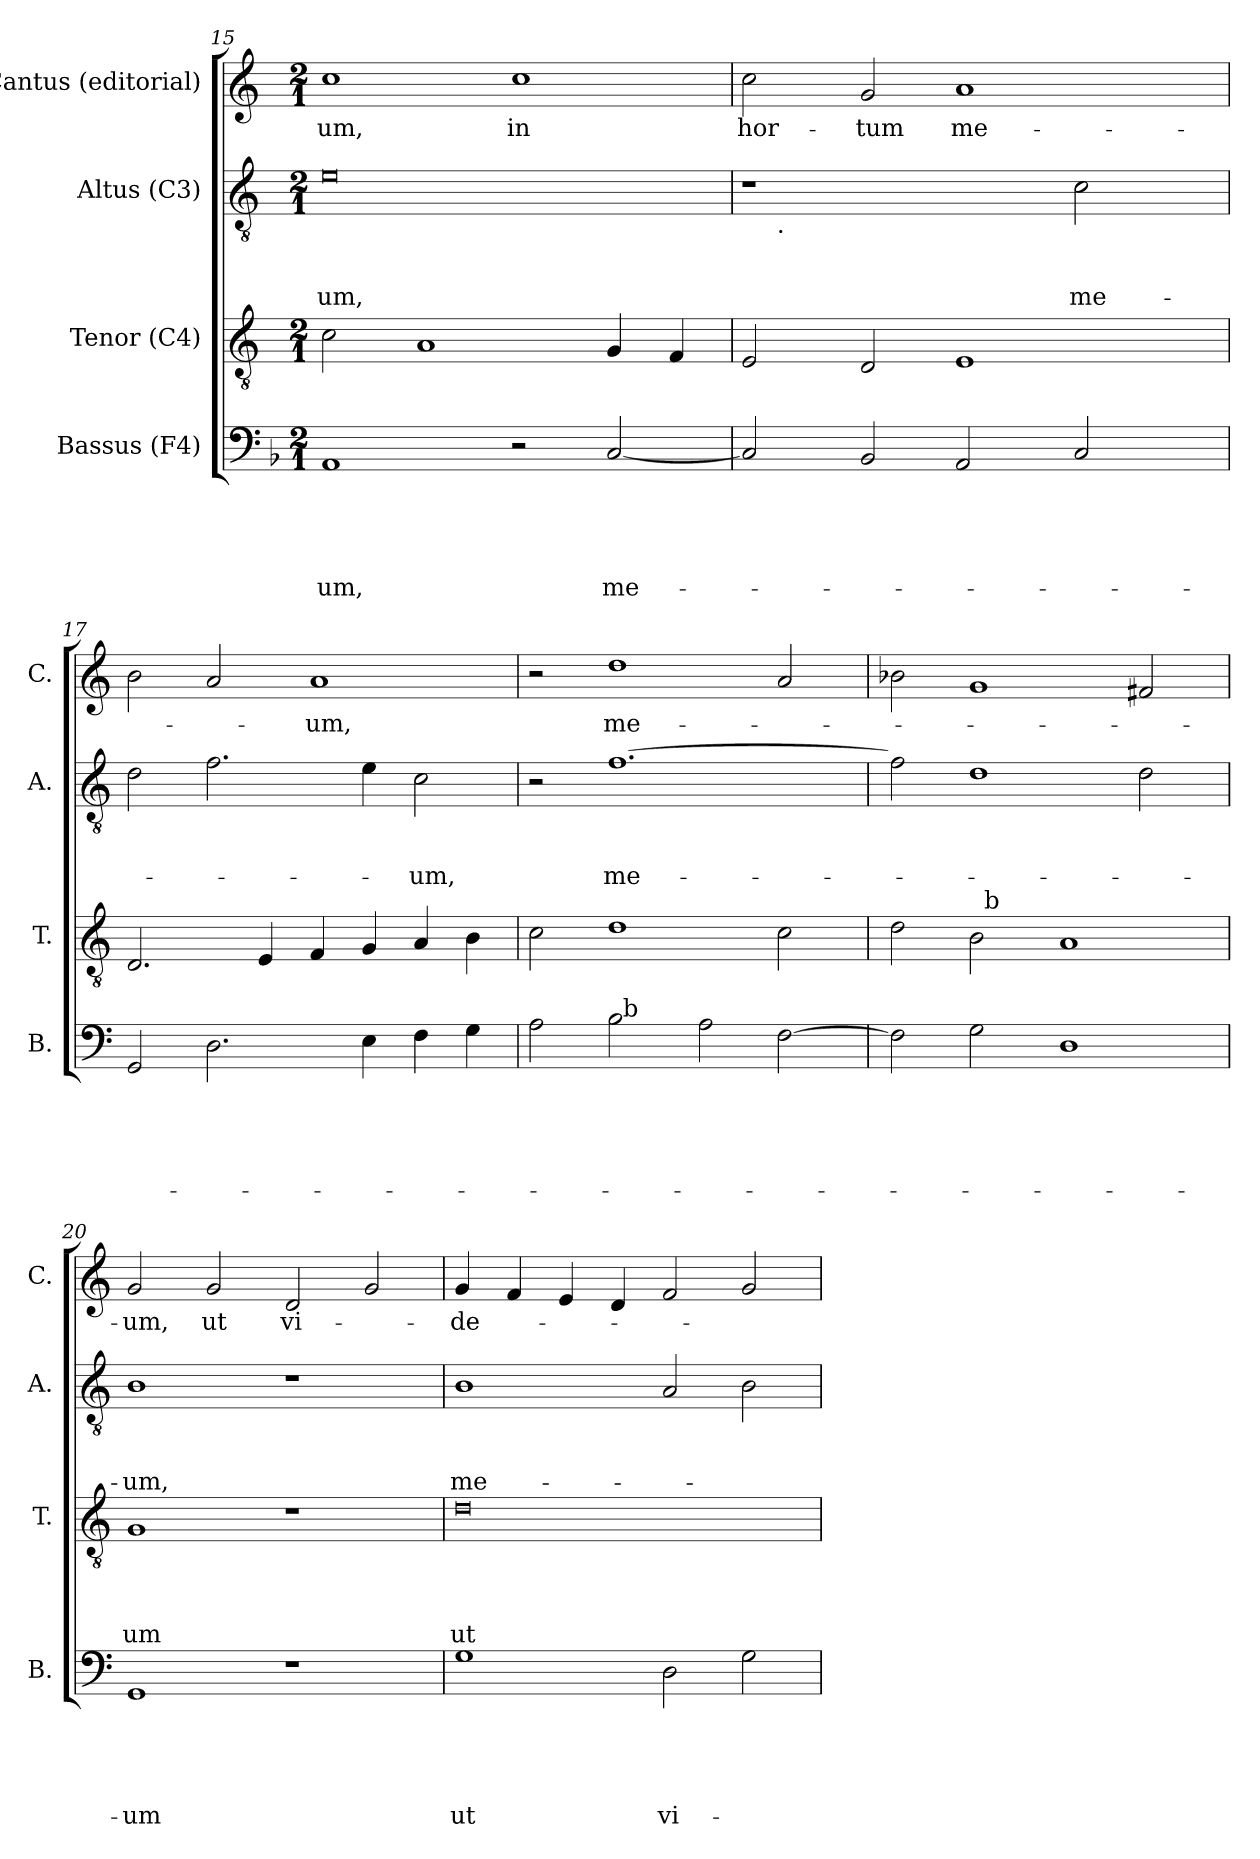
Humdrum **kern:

**kern	**text	**text	**text	**text	**text	**kern	**text	**text	**text	**text	**kern	**text	**text	**text	**kern	**text
*part4	*part4	*part4	*part4	*part4	*part4	*part3	*part3	*part3	*part3	*part3	*part2	*part2	*part2	*part2	*part1	*part1
*staff4	*staff4	*staff4	*staff4	*staff4	*staff4	*staff3	*staff3	*staff3	*staff3	*staff3	*staff2	*staff2	*staff2	*staff2	*staff1	*staff1
*I"Bassus (F4)	*	*	*	*	*	*I"Tenor (C4)	*	*	*	*	*I"Altus (C3)	*	*	*	*I"Cantus (editorial)	*
*I'B.	*	*	*	*	*	*I'T.	*	*	*	*	*I'A.	*	*	*	*I'C.	*
*clefF4	*	*	*	*	*	*clefGv2	*	*	*	*	*clefGv2	*	*	*	*clefG2	*
*k[b-]	*	*	*	*	*	*k[]	*	*	*	*	*k[]	*	*	*	*k[]	*
*F:	*	*	*	*	*	*C:	*	*	*	*	*C:	*	*	*	*C:	*
*M2/1	*	*	*	*	*	*M2/1	*	*	*	*	*M2/1	*	*	*	*M2/1	*
=15	=15	=15	=15	=15	=15	=15	=15	=15	=15	=15	=15	=15	=15	=15	=15	=15
!	!	!	!	!	!LO:LY:b	!	!	!	!	!	!	!	!	!LO:LY:b	!	!LO:LY:b
1AA	.	.	.	.	-um,	2c\	.	.	.	.	0e	.	.	-um,	1cc	-um,
.	.	.	.	.	.	1A	.	.	.	.	.	.	.	.	.	.
!	!	!	!	!	!	!	!	!	!	!	!	!	!	!	!	!LO:LY:b
2r	.	.	.	.	.	.	.	.	.	.	.	.	.	.	1cc	in
!	!	!	!	!	!LO:LY:b	!	!	!	!	!	!	!	!	!	!	!
[<2C/	.	.	.	.	me-	4G/	.	.	.	.	.	.	.	.	.	.
.	.	.	.	.	.	4F/	.	.	.	.	.	.	.	.	.	.
!!LO:LB:g=z
=16	=16	=16	=16	=16	=16	=16	=16	=16	=16	=16	=16	=16	=16	=16	=16	=16
*k[]	*	*	*	*	*	*	*	*	*	*	*	*	*	*	*	*
*C:	*	*	*	*	*	*	*	*	*	*	*	*	*	*	*	*
!	!	!	!	!	!	!	!	!	!	!	!	!	!	!	!	!LO:LY:b
*	*	*	*	*	*	*	*	*	*	*	*^	*	*	*	*	*
2C/]	.	.	.	.	.	2E/	.	.	.	.	1r	16.ryy	.	.	.	2cc\	hor-
!	!	!	!	!	!	!	!	!	!	!	!	!LO:TX:b:t=.	!	!	!	!	!
.	.	.	.	.	.	.	.	.	.	.	.	1ryy	.	.	.	.	.
!	!	!	!	!	!	!	!	!	!	!	!	!	!	!	!	!	!LO:LY:b
2BB/	.	.	.	.	.	2D/	.	.	.	.	.	.	.	.	.	2g/	-tum
!	!	!	!	!	!	!	!	!	!	!	!	!	!	!	!	!	!LO:LY:b
2AA/	.	.	.	.	.	1E	.	.	.	.	2ryy	.	.	.	.	1a	me-
.	.	.	.	.	.	.	.	.	.	.	.	2ryy	.	.	.	.	.
!	!	!	!	!	!	!	!	!	!	!	!	!	!	!	!LO:LY:b	!	!
2C/	.	.	.	.	.	.	.	.	.	.	2c\	.	.	.	me-	.	.
.	.	.	.	.	.	.	.	.	.	.	.	4ryy	.	.	.	.	.
.	.	.	.	.	.	.	.	.	.	.	.	8ryy	.	.	.	.	.
.	.	.	.	.	.	.	.	.	.	.	.	32ryy	.	.	.	.	.
*	*	*	*	*	*	*	*	*	*	*	*v	*v	*	*	*	*	*
=17	=17	=17	=17	=17	=17	=17	=17	=17	=17	=17	=17	=17	=17	=17	=17	=17
2GG/	.	.	.	.	.	2.D/	.	.	.	.	2d\	.	.	.	2b\	.
2.D\	.	.	.	.	.	.	.	.	.	.	2.f\	.	.	.	2a/	.
.	.	.	.	.	.	4E/	.	.	.	.	.	.	.	.	.	.
!	!	!	!	!	!	!	!	!	!	!	!	!	!	!	!	!LO:LY:b
.	.	.	.	.	.	4F/	.	.	.	.	.	.	.	.	1a	-um,
4E\	.	.	.	.	.	4G/	.	.	.	.	4e\	.	.	.	.	.
!	!	!	!	!	!	!	!	!	!	!	!	!	!	!LO:LY:b	!	!
4F\	.	.	.	.	.	4A/	.	.	.	.	2c\	.	.	-um,	.	.
4G\	.	.	.	.	.	4B\	.	.	.	.	.	.	.	.	.	.
=18	=18	=18	=18	=18	=18	=18	=18	=18	=18	=18	=18	=18	=18	=18	=18	=18
*^	*	*	*	*	*	*	*	*	*	*	*	*	*	*	*	*
2A\	2ryy	.	.	.	.	.	2c\	.	.	.	.	2r	.	.	.	2r	.
!	!	!	!	!	!	!	!	!	!	!	!	!	!	!	!LO:LY:b	!	!LO:LY:b
2B\	32ryy	.	.	.	.	.	1d	.	.	.	.	[>1.f	.	.	me-	1dd	me-
!	!LO:TX:a:t=b	!	!	!	!	!	!	!	!	!	!	!	!	!	!	!	!
.	1ryy	.	.	.	.	.	.	.	.	.	.	.	.	.	.	.	.
2A\	.	.	.	.	.	.	.	.	.	.	.	.	.	.	.	.	.
[>2F\	.	.	.	.	.	.	2c\	.	.	.	.	.	.	.	.	2a/	.
.	4...ryy	.	.	.	.	.	.	.	.	.	.	.	.	.	.	.	.
*v	*v	*	*	*	*	*	*	*	*	*	*	*	*	*	*	*	*
=19	=19	=19	=19	=19	=19	=19	=19	=19	=19	=19	=19	=19	=19	=19	=19	=19
*	*	*	*	*	*	*^	*	*	*	*	*	*	*	*	*	*
2F\]	.	.	.	.	.	2d\	2ryy	.	.	.	.	2f\]	.	.	.	2b-X\	.
2G\	.	.	.	.	.	2B\	32ryy	.	.	.	.	1d	.	.	.	1g	.
!	!	!	!	!	!	!	!LO:TX:a:t=b	!	!	!	!	!	!	!	!	!	!
.	.	.	.	.	.	.	1ryy	.	.	.	.	.	.	.	.	.	.
1D	.	.	.	.	.	1A	.	.	.	.	.	.	.	.	.	.	.
.	.	.	.	.	.	.	.	.	.	.	.	2d\	.	.	.	2f#X/	.
.	.	.	.	.	.	.	4...ryy	.	.	.	.	.	.	.	.	.	.
=20	=20	=20	=20	=20	=20	=20	=20	=20	=20	=20	=20	=20	=20	=20	=20	=20	=20
!	!	!	!	!	!LO:LY:b	!	!	!	!	!	!LO:LY:b	!	!	!	!LO:LY:b	!	!LO:LY:b
*	*	*	*	*	*	*v	*v	*	*	*	*	*	*	*	*	*	*
1GG	.	.	.	.	-um	1G	.	.	.	-um	1B	.	.	-um,	2g/	-um,
!	!	!	!	!	!	!	!	!	!	!	!	!	!	!	!	!LO:LY:b
.	.	.	.	.	.	.	.	.	.	.	.	.	.	.	2g/	ut
!	!	!	!	!	!	!	!	!	!	!	!	!	!	!	!	!LO:LY:b
1r	.	.	.	.	.	1r	.	.	.	.	1r	.	.	.	2d/	vi-
.	.	.	.	.	.	.	.	.	.	.	.	.	.	.	2g/	.
!!LO:PB:g=z
=21	=21	=21	=21	=21	=21	=21	=21	=21	=21	=21	=21	=21	=21	=21	=21	=21
!	!	!	!	!	!LO:LY:b	!	!	!	!	!LO:LY:b:rj	!	!	!	!LO:LY:b	!	!LO:LY:b
1G	.	.	.	.	ut	0d	.	.	.	ut	1B	.	.	me-	4g/	-de-
.	.	.	.	.	.	.	.	.	.	.	.	.	.	.	4f/	.
.	.	.	.	.	.	.	.	.	.	.	.	.	.	.	4e/	.
.	.	.	.	.	.	.	.	.	.	.	.	.	.	.	4d/	.
!	!	!	!	!	!LO:LY:b	!	!	!	!	!	!	!	!	!	!	!
2D\	.	.	.	.	vi-	.	.	.	.	.	2A/	.	.	.	2f/	.
2G\	.	.	.	.	.	.	.	.	.	.	2B\	.	.	.	2g/	.
=	=	=	=	=	=	=	=	=	=	=	=	=	=	=	=	=
*-	*-	*-	*-	*-	*-	*-	*-	*-	*-	*-	*-	*-	*-	*-	*-	*-
